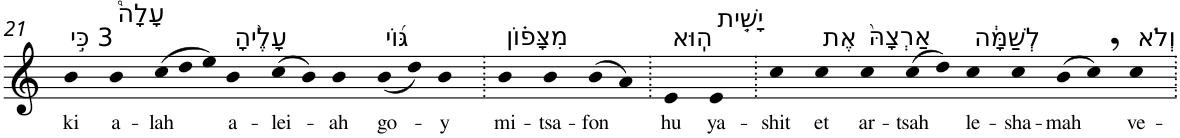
**kern	**text
*part1	*part1
*staff1	*staff1
*I"Piano	*
*I'Pno	*
!!LO:PB:g=z
*clefG2	*
*k[]	*
=21	=21
!LO:TX:a:t=3 כִּ֣י	!
!	!LO:LY:b
4b	ki
!LO:TX:a:t=עָלָה֩	!
!	!LO:LY:b
4b	a-
*Xtuplet	*
!	!LO:LY:b
(>12cc	-lah
12dd	.
12ee)	.
!LO:TX:a:t=עָלֶ֨יהָ	!
!	!LO:LY:b
4b	a-
!	!LO:LY:b
(>8cc	-lei-
8b)	.
!	!LO:LY:b
4b	-ah
!LO:TX:a:t=גּ֜וֹי	!
!	!LO:LY:b
(<8b	go-
8dd)	.
!	!LO:LY:b
4b	-y
=22.	=22.
!LO:TX:a:t=מִצָּפ֗וֹן	!
!	!LO:LY:b
4b	mi-
!	!LO:LY:b
4b	-tsa-
!	!LO:LY:b
(>8b	-fon
8a)	.
=23.	=23.
!LO:TX:a:t=הֽוּא	!
!	!LO:LY:b
4e	hu
!LO:TX:a:t=יָשִׁ֤ית	!
!	!LO:LY:b
4e	ya-
=24.	=24.
!	!LO:LY:b
4cc	-shit
!LO:TX:a:t=אֶת	!
!	!LO:LY:b
4cc	et
!LO:TX:a:t=אַרְצָהּ֙	!
!	!LO:LY:b
4cc	ar-
!	!LO:LY:b
(>8cc	-tsah
8dd)	.
!LO:TX:a:t=לְשַׁמָּ֔ה	!
!	!LO:LY:b
4cc	le-
!	!LO:LY:b
4cc	-sha-
!	!LO:LY:b
(>8b	-mah
8cc,)	.
!LO:TX:a:t=וְלֹא	!
!	!LO:LY:b
4cc	ve-
=.	=.
*-	*-
